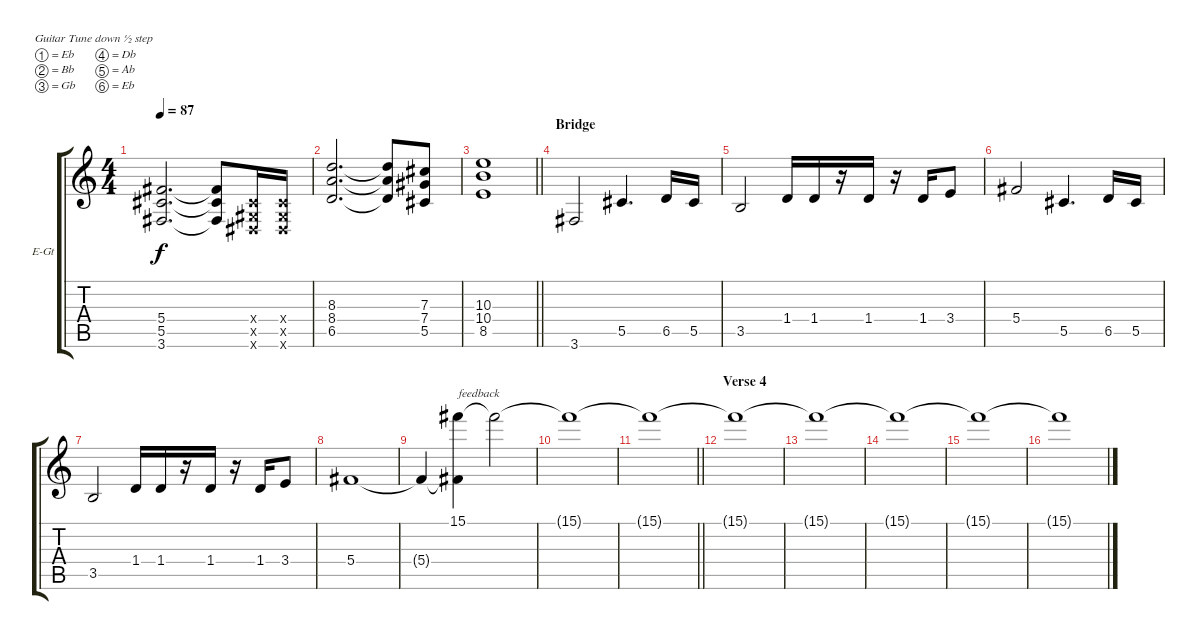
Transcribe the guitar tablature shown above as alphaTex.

\bracketExtendMode groupsimilarinstruments
\firstSystemTrackNameOrientation horizontal
\otherSystemsTrackNameOrientation horizontal
\track ("Izzy (Rhythm Guitar)" "E-Gt") {instrument overdrivenguitar}
\staff {score tabs}
\tuning (Eb4 Bb3 Gb3 Db3 Ab2 Eb2)
\ts (4 4)
\tempo 87
\clef g2
\ks c
(5.4 5.5 3.6).2{d dy f} (5.4{t} 5.5{t} 3.6{t}).8 (0.4{x} 0.5{x} 0.6{x}).16 (0.4{x} 0.5{x} 0.6{x}).16 |
(8.3 8.4 6.5).2{d} (8.3{t} 8.4{t} 6.5{t}).8 (7.3 7.4 5.5).8 |
\barLineRight lightlight
(10.3 10.4 8.5).1 |
\section ("" "Bridge")
3.6.2 5.5.4{d} 6.5.16 5.5.16 |
3.5.2 1.4.16 1.4.16 r.16 1.4.16 r.16 1.4.16 3.4.8 |
5.4.2 5.5.4{d} 6.5.16 5.5.16 |
3.5.2 1.4.16 1.4.16 r.16 1.4.16 r.16 1.4.16 3.4.8 |
5.4.1 |
5.4{t}.4 (15.1 5.4{t}).4{txt "feedback"} 15.1{t}.2 |
15.1{t}.1 |
\barLineRight lightlight
15.1{t}.1 |
\section ("" "Verse 4")
15.1{t}.1 |
15.1{t}.1 |
15.1{t}.1 |
15.1{t}.1 |
15.1{t}.1
